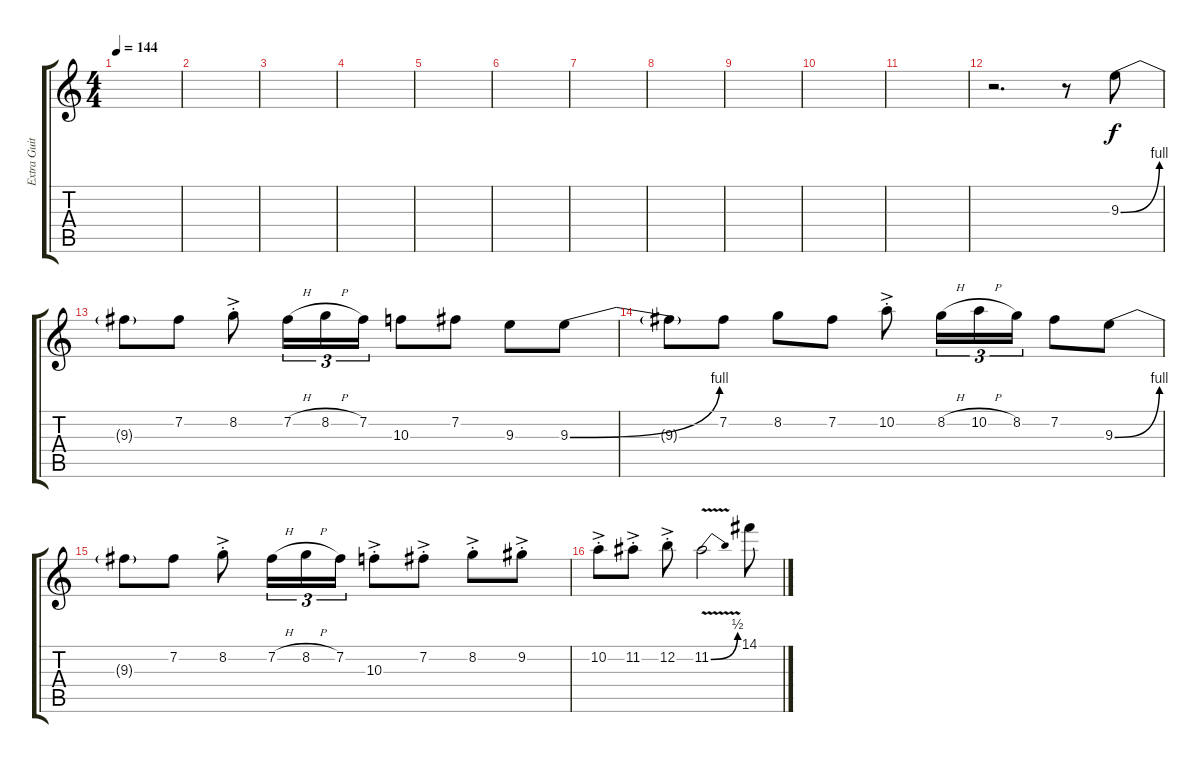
\track ("Extra Guitar #2" "Extra Guit") {instrument distortionguitar}
\staff {score tabs}
\tuning (E4 B3 G3 D3 A2 E2) {hide}
\ts (4 4)
\tempo 144
\clef g2
\ks c
|
|
|
|
|
|
|
|
|
|
|
r.2{d} r.8 9.3{be (bend 0 0 60 4)}.8 |
9.3{t}.8 7.2.8 8.2{ac st}.8 7.2{h}.16{tu (3 2)} 8.2{h}.16{tu (3 2)} 7.2.16{tu (3 2)} 10.3.8 7.2.8 9.3.8 9.3{be (bend 0 0 60 4)}.8 |
9.3{t}.8 7.2.8 8.2.8 7.2.8 10.2{ac st}.8 8.2{h}.16{tu (3 2)} 10.2{h}.16{tu (3 2)} 8.2.16{tu (3 2)} 7.2.8 9.3{be (bend 0 0 60 4)}.8 |
9.3{t}.8 7.2.8 8.2{ac st}.8 7.2{h}.16{tu (3 2)} 8.2{h}.16{tu (3 2)} 7.2.16{tu (3 2)} 10.3{ac st}.8 7.2{ac st}.8 8.2{ac st}.8 9.2{ac st}.8 |
10.2{ac st}.8 11.2{ac st}.8 12.2{ac st}.8 11.2{be (bend 0 0 60 2) v}.2 14.1.8
